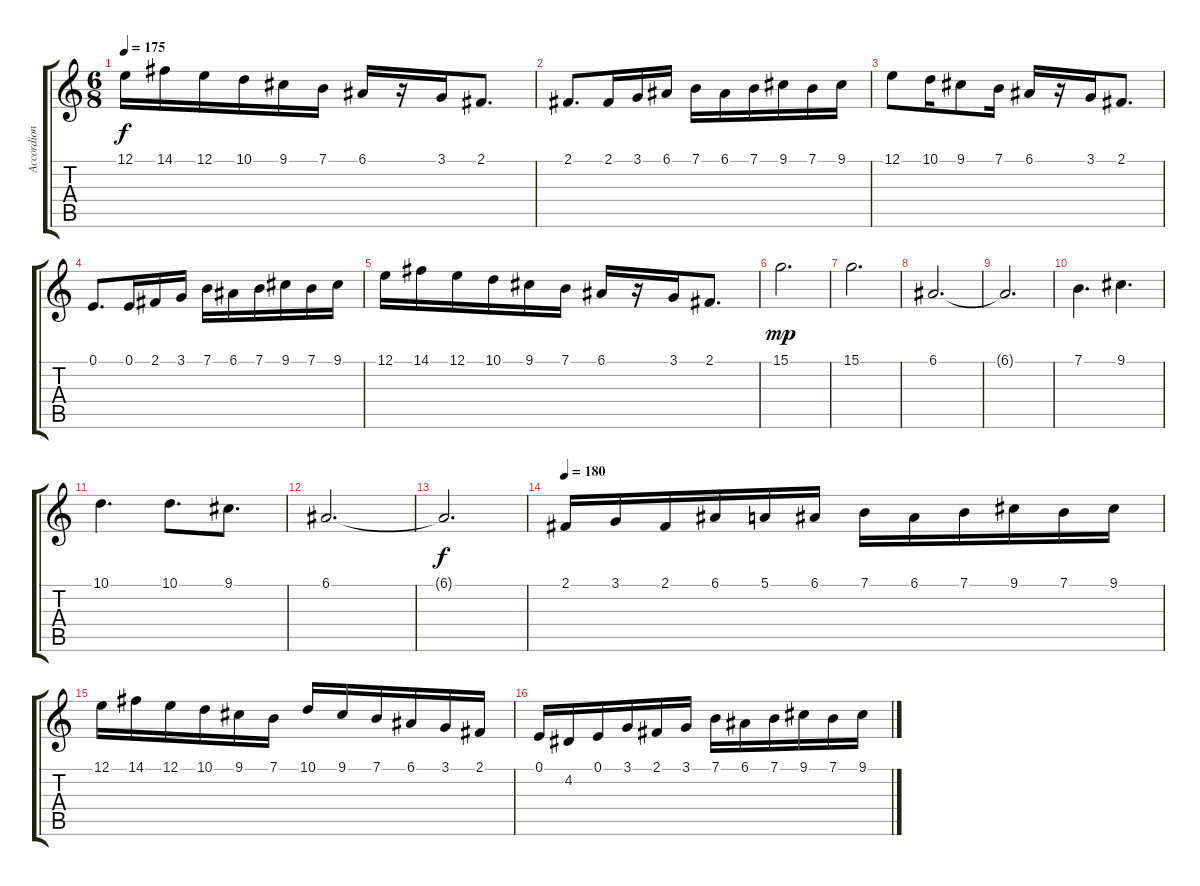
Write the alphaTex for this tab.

\track ("Accordion" "Accordion") {instrument accordion}
\staff {score tabs}
\tuning (E4 B3 G3 D3 A2 E2) {hide}
\ts (6 8)
\tempo 175
\clef g2
\ks c
12.1.16{dy f} 14.1.16 12.1.16 10.1.16 9.1.16 7.1.16 6.1.16 r.16 3.1.16 2.1.8{d} |
2.1.8{d} 2.1.16 3.1.16 6.1.16 7.1.16 6.1.16 7.1.16 9.1.16 7.1.16 9.1.16 |
12.1.8 10.1.16 9.1.8 7.1.16 6.1.16 r.16 3.1.16 2.1.8{d} |
0.1.8{d} 0.1.16 2.1.16 3.1.16 7.1.16 6.1.16 7.1.16 9.1.16 7.1.16 9.1.16 |
12.1.16 14.1.16 12.1.16 10.1.16 9.1.16 7.1.16 6.1.16 r.16 3.1.16 2.1.8{d} |
15.1.2{d dy mp} |
15.1.2{d} |
6.1.2{d} |
6.1{t}.2{d} |
7.1.4{d} 9.1.4{d} |
10.1.4{d} 10.1.8{d} 9.1.8{d} |
6.1.2{d} |
6.1{t}.2{d dy f} |
\tempo 180
2.1.16 3.1.16 2.1.16 6.1.16 5.1.16 6.1.16 7.1.16 6.1.16 7.1.16 9.1.16 7.1.16 9.1.16 |
12.1.16 14.1.16 12.1.16 10.1.16 9.1.16 7.1.16 10.1.16 9.1.16 7.1.16 6.1.16 3.1.16 2.1.16 |
0.1.16 4.2.16 0.1.16 3.1.16 2.1.16 3.1.16 7.1.16 6.1.16 7.1.16 9.1.16 7.1.16 9.1.16
